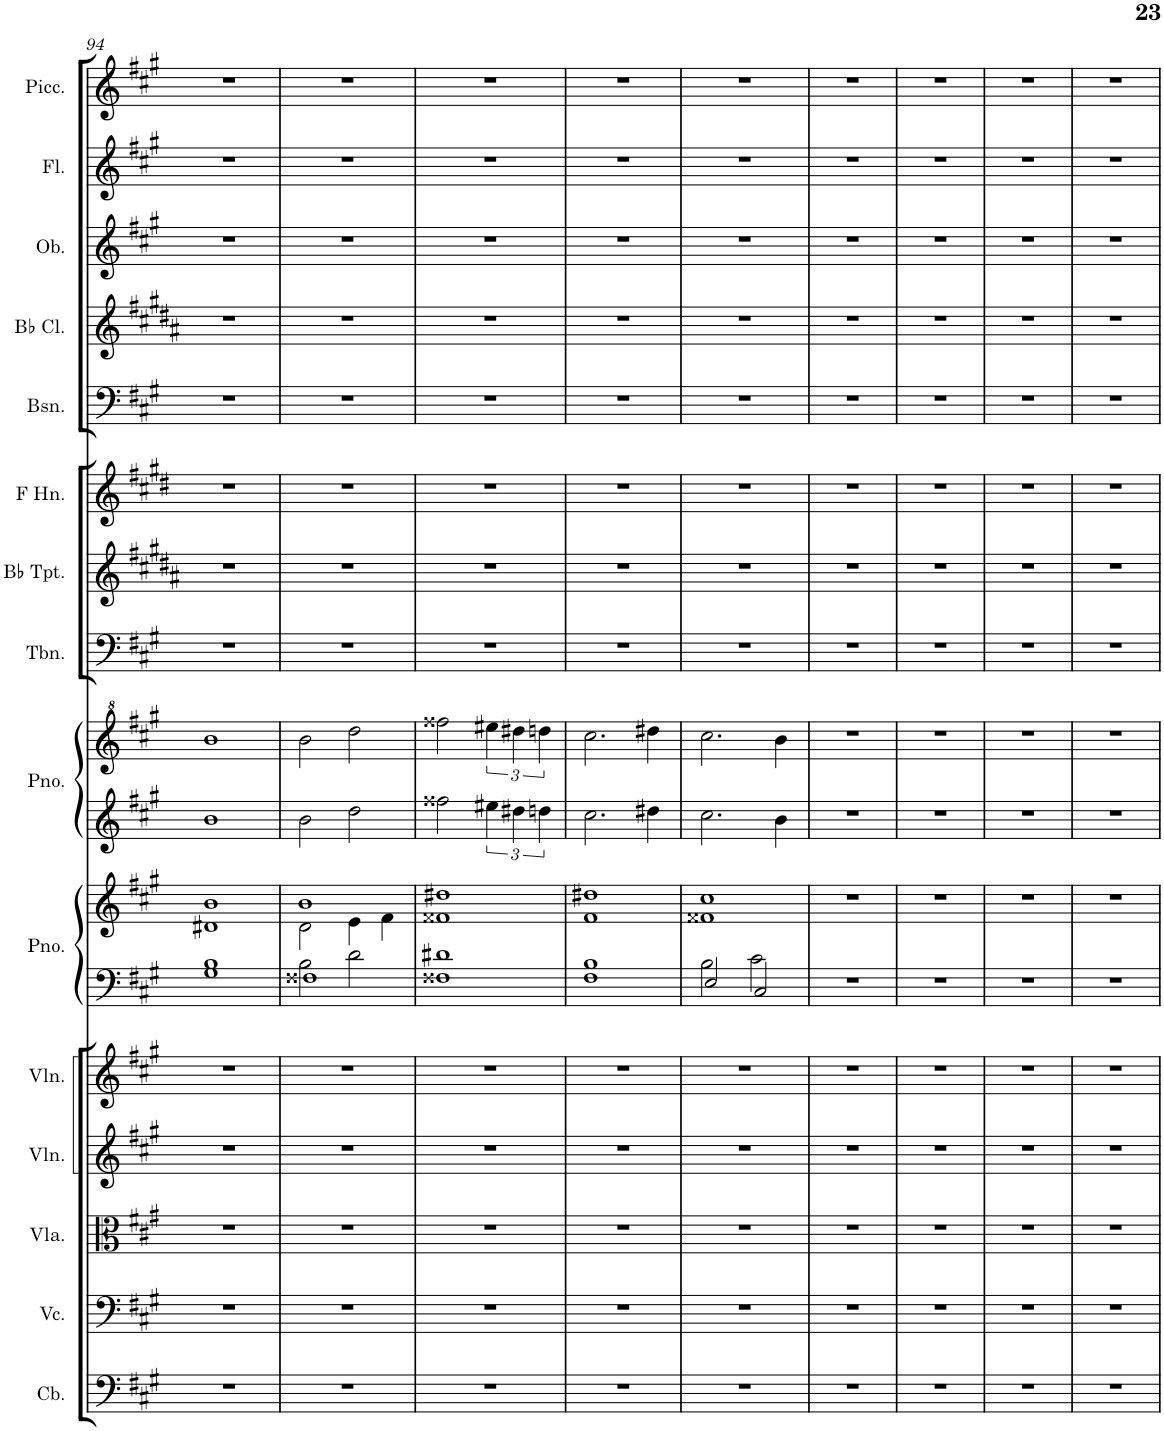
**kern	**kern	**kern	**kern	**kern	**kern	**kern	**kern	**kern	**kern	**kern	**kern	**kern	**kern	**kern	**kern	**kern
*part15	*part14	*part13	*part12	*part11	*part10	*part10	*part9	*part9	*part8	*part7	*part6	*part5	*part4	*part3	*part2	*part1
*staff17	*staff16	*staff15	*staff14	*staff13	*staff12	*staff11	*staff10	*staff9	*staff8	*staff7	*staff6	*staff5	*staff4	*staff3	*staff2	*staff1
*I"Contrabass	*I"Violoncello	*I"Viola	*I"Violin	*I"Violin	*I"Piano	*	*I"Piano	*	*I"Trombone	*I"Bb Trumpet	*I"Horn in F	*I"Bassoon	*I"Bb Clarinet	*I"Oboe	*I"Flute	*I"Piccolo
*I'Cb.	*I'Vc.	*I'Vla.	*I'Vln.	*I'Vln.	*I'Pno.	*	*I'Pno.	*	*I'Tbn.	*I'Bb Tpt.	*	*I'Bsn.	*I'Bb Cl.	*I'Ob.	*I'Fl.	*I'Picc.
!!LO:PB:g=z
*clefF4	*clefF4	*clefC3	*clefG2	*clefG2	*clefF4	*clefG2	*clefG2	*clefG^2	*clefF4	*clefG2	*clefG2	*clefF4	*clefG2	*clefG2	*clefG2	*clefG2
*Trd7c12	*	*Trd5c9	*Trd1c2	*Trd1c2	*	*	*	*	*	*Trd1c2	*Trd4c7	*	*Trd1c2	*	*	*Trd-7c-12
*k[f#c#g#]	*k[f#c#g#]	*k[f#c#g#]	*k[f#c#g#]	*k[f#c#g#]	*k[f#c#g#]	*k[f#c#g#]	*k[f#c#g#]	*k[f#c#g#]	*k[f#c#g#]	*k[f#c#g#d#a#]	*k[f#c#g#d#]	*k[f#c#g#]	*k[f#c#g#d#a#]	*k[f#c#g#]	*k[f#c#g#]	*k[f#c#g#]
*M4/4	*M4/4	*M4/4	*M4/4	*M4/4	*M4/4	*M4/4	*M4/4	*M4/4	*M4/4	*M4/4	*M4/4	*M4/4	*M4/4	*M4/4	*M4/4	*M4/4
=94	=94	=94	=94	=94	=94	=94	=94	=94	=94	=94	=94	=94	=94	=94	=94	=94
1r	1r	1r	1r	1r	1G# 1B	1d#X 1b	1b	1bb	1r	1r	1r	1r	1r	1r	1r	1r
=95	=95	=95	=95	=95	=95	=95	=95	=95	=95	=95	=95	=95	=95	=95	=95	=95
*	*	*	*	*	*^	*^	*	*	*	*	*	*	*	*	*	*
1r	1r	1r	1r	1r	1F##X	2B\	1b	2d\	2b\	2bb\	1r	1r	1r	1r	1r	1r	1r	1r
.	.	.	.	.	.	2d\	.	4e\	2dd\	2ddd\	.	.	.	.	.	.	.	.
.	.	.	.	.	.	.	.	4f#\	.	.	.	.	.	.	.	.	.	.
*	*	*	*	*	*	*	*v	*v	*	*	*	*	*	*	*	*	*	*
=96	=96	=96	=96	=96	=96	=96	=96	=96	=96	=96	=96	=96	=96	=96	=96	=96	=96
1r	1r	1r	1r	1r	1d#X	1F##X	1f##X 1dd#X	2ff##X\	2fff##X\	1r	1r	1r	1r	1r	1r	1r	1r
.	.	.	.	.	.	.	.	6ee#X\	6eee#X\	.	.	.	.	.	.	.	.
.	.	.	.	.	.	.	.	6dd#X\	6ddd#X\	.	.	.	.	.	.	.	.
.	.	.	.	.	.	.	.	6ddn\	6dddn\	.	.	.	.	.	.	.	.
*	*	*	*	*	*v	*v	*	*	*	*	*	*	*	*	*	*	*
=97	=97	=97	=97	=97	=97	=97	=97	=97	=97	=97	=97	=97	=97	=97	=97	=97
1r	1r	1r	1r	1r	1F# 1B	1f# 1dd#X	2.cc#\	2.ccc#\	1r	1r	1r	1r	1r	1r	1r	1r
.	.	.	.	.	.	.	4dd#X\	4ddd#X\	.	.	.	.	.	.	.	.
=98	=98	=98	=98	=98	=98	=98	=98	=98	=98	=98	=98	=98	=98	=98	=98	=98
*	*	*	*	*	*^	*	*	*	*	*	*	*	*	*	*	*
1r	1r	1r	1r	1r	2E/	2B\	1f##X 1cc#	2.cc#\	2.ccc#\	1r	1r	1r	1r	1r	1r	1r	1r
.	.	.	.	.	2C#/	2c#\	.	.	.	.	.	.	.	.	.	.	.
.	.	.	.	.	.	.	.	4b\	4bb\	.	.	.	.	.	.	.	.
*	*	*	*	*	*v	*v	*	*	*	*	*	*	*	*	*	*	*
=99	=99	=99	=99	=99	=99	=99	=99	=99	=99	=99	=99	=99	=99	=99	=99	=99
1r	1r	1r	1r	1r	1r	1r	1r	1r	1r	1r	1r	1r	1r	1r	1r	1r
=100	=100	=100	=100	=100	=100	=100	=100	=100	=100	=100	=100	=100	=100	=100	=100	=100
1r	1r	1r	1r	1r	1r	1r	1r	1r	1r	1r	1r	1r	1r	1r	1r	1r
=101	=101	=101	=101	=101	=101	=101	=101	=101	=101	=101	=101	=101	=101	=101	=101	=101
1r	1r	1r	1r	1r	1r	1r	1r	1r	1r	1r	1r	1r	1r	1r	1r	1r
=102	=102	=102	=102	=102	=102	=102	=102	=102	=102	=102	=102	=102	=102	=102	=102	=102
1r	1r	1r	1r	1r	1r	1r	1r	1r	1r	1r	1r	1r	1r	1r	1r	1r
=	=	=	=	=	=	=	=	=	=	=	=	=	=	=	=	=
*-	*-	*-	*-	*-	*-	*-	*-	*-	*-	*-	*-	*-	*-	*-	*-	*-
